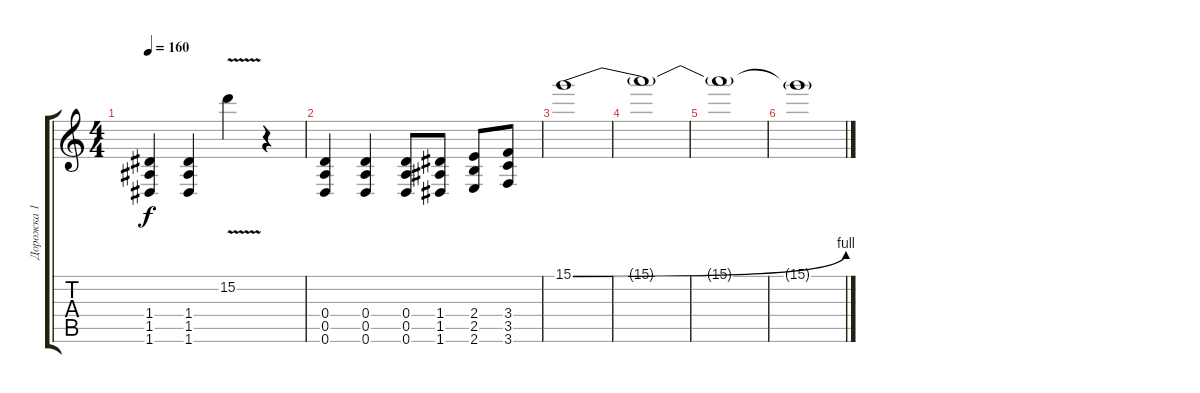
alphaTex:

\track ("Дорожка 1" "Дорожка 1") {instrument distortionguitar}
\staff {score tabs}
\tuning (E4 B3 G3 D3 A2 D2) {hide}
\ts (4 4)
\tempo 160
\clef g2
\ks c
(1.4 1.5 1.6).4{dy f} (1.4 1.5 1.6).4 15.2{v}.4 r.4 |
(0.4 0.5 0.6).4 (0.4 0.5 0.6).4 (0.4 0.5 0.6).8 (1.4 1.5 1.6).8 (2.4 2.5 2.6).8 (3.4 3.5 3.6).8 |
15.1{be (bend 0 0 60 4)}.1 |
15.1{t}.1 |
15.1{t}.1 |
15.1{t}.1
